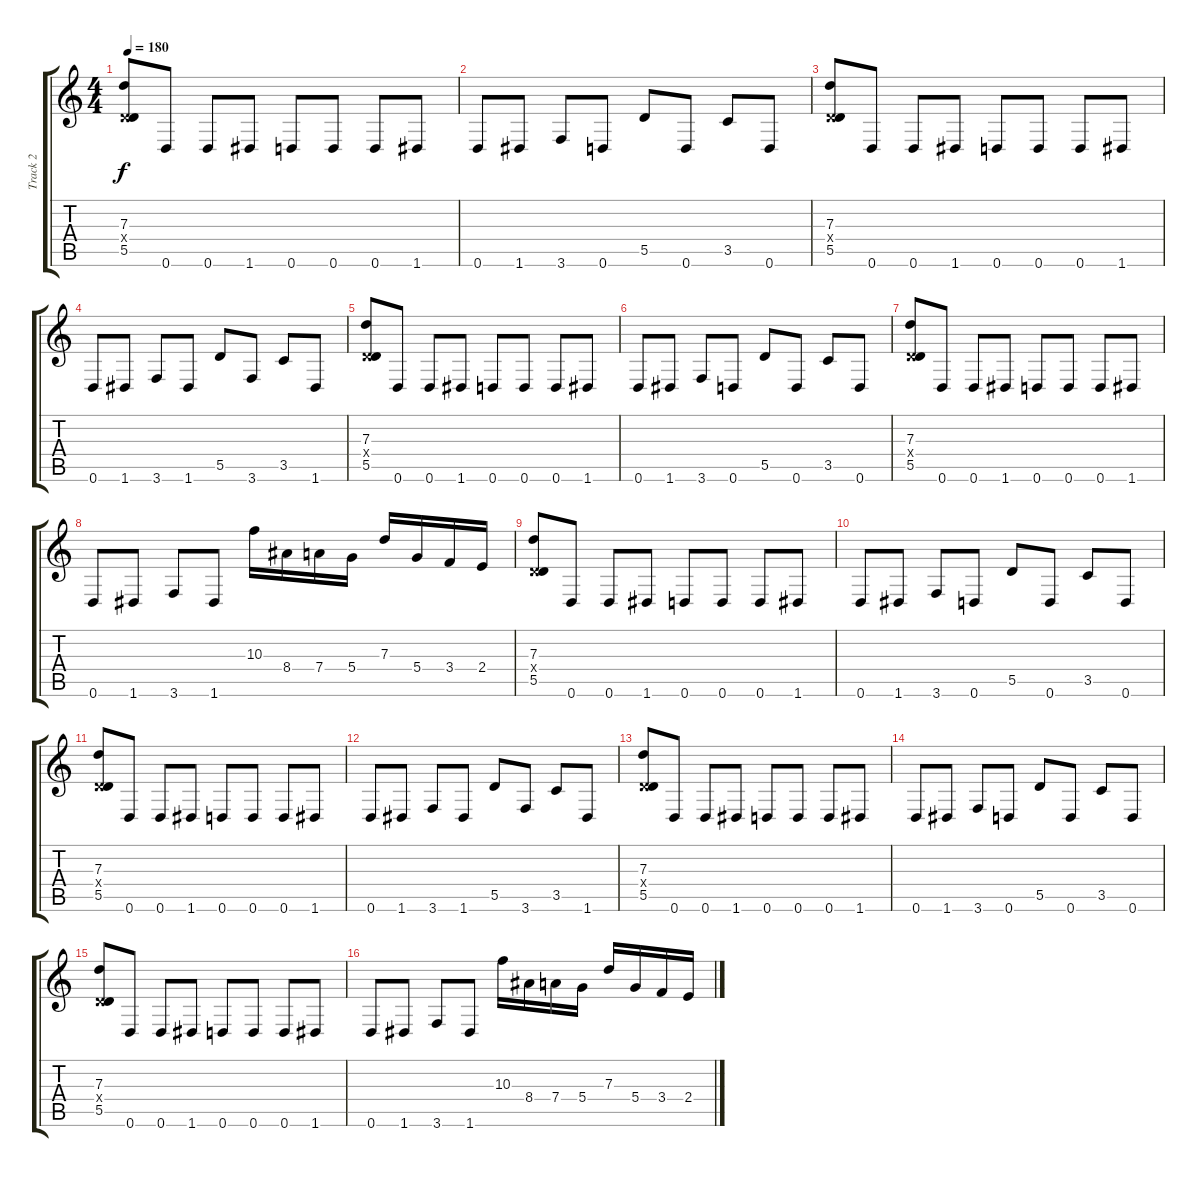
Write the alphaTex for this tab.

\track ("Track 2" "Track 2") {instrument overdrivenguitar}
\staff {score tabs}
\tuning (E4 B3 G3 D3 A2 D2) {hide}
\ts (4 4)
\tempo 180
\clef g2
\ks c
(7.3 0.4{x} 5.5).8{dy f} 0.6.8 0.6.8 1.6.8 0.6.8 0.6.8 0.6.8 1.6.8 |
0.6.8 1.6.8 3.6.8 0.6.8 5.5.8 0.6.8 3.5.8 0.6.8 |
(7.3 0.4{x} 5.5).8 0.6.8 0.6.8 1.6.8 0.6.8 0.6.8 0.6.8 1.6.8 |
0.6.8 1.6.8 3.6.8 1.6.8 5.5.8 3.6.8 3.5.8 1.6.8 |
(7.3 0.4{x} 5.5).8 0.6.8 0.6.8 1.6.8 0.6.8 0.6.8 0.6.8 1.6.8 |
0.6.8 1.6.8 3.6.8 0.6.8 5.5.8 0.6.8 3.5.8 0.6.8 |
(7.3 0.4{x} 5.5).8 0.6.8 0.6.8 1.6.8 0.6.8 0.6.8 0.6.8 1.6.8 |
0.6.8 1.6.8 3.6.8 1.6.8 10.3.16 8.4.16 7.4.16 5.4.16 7.3.16 5.4.16 3.4.16 2.4.16 |
(7.3 0.4{x} 5.5).8 0.6.8 0.6.8 1.6.8 0.6.8 0.6.8 0.6.8 1.6.8 |
0.6.8 1.6.8 3.6.8 0.6.8 5.5.8 0.6.8 3.5.8 0.6.8 |
(7.3 0.4{x} 5.5).8 0.6.8 0.6.8 1.6.8 0.6.8 0.6.8 0.6.8 1.6.8 |
0.6.8 1.6.8 3.6.8 1.6.8 5.5.8 3.6.8 3.5.8 1.6.8 |
(7.3 0.4{x} 5.5).8 0.6.8 0.6.8 1.6.8 0.6.8 0.6.8 0.6.8 1.6.8 |
0.6.8 1.6.8 3.6.8 0.6.8 5.5.8 0.6.8 3.5.8 0.6.8 |
(7.3 0.4{x} 5.5).8 0.6.8 0.6.8 1.6.8 0.6.8 0.6.8 0.6.8 1.6.8 |
0.6.8 1.6.8 3.6.8 1.6.8 10.3.16 8.4.16 7.4.16 5.4.16 7.3.16 5.4.16 3.4.16 2.4.16
